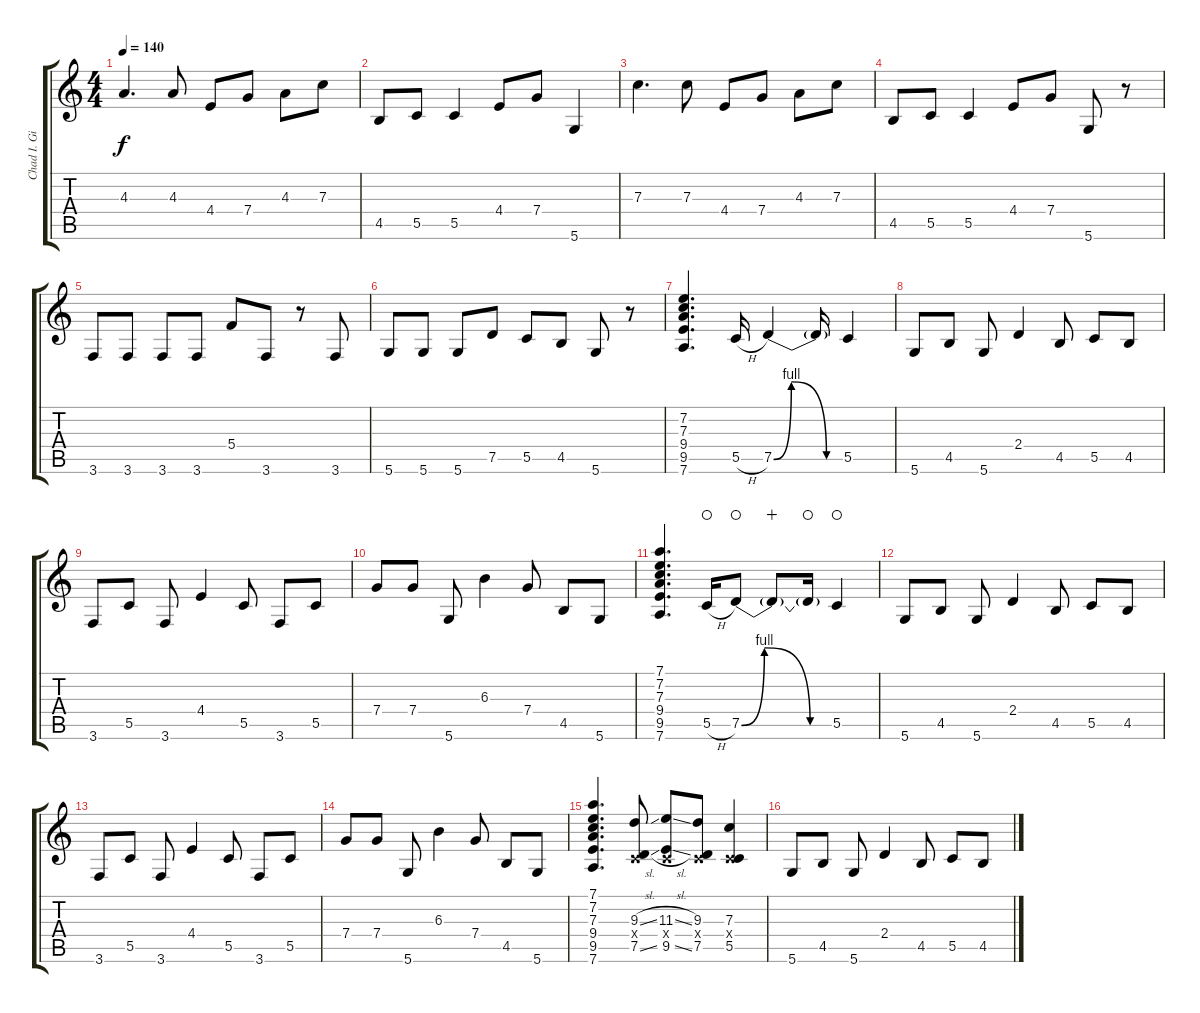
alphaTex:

\track ("Chad I. Ginsburg" "Chad I. Gi") {instrument distortionguitar}
\staff {score tabs}
\tuning (D4 A3 F3 C3 G2 D2) {hide}
\ts (4 4)
\tempo 140
\clef g2
\ks c
4.3.4{d dy f} 4.3.8 4.4.8 7.4.8 4.3.8 7.3.8 |
4.5.8 5.5.8 5.5.4 4.4.8 7.4.8 5.6.4 |
7.3.4{d} 7.3.8 4.4.8 7.4.8 4.3.8 7.3.8 |
4.5.8 5.5.8 5.5.4 4.4.8 7.4.8 5.6.8 r.8 |
3.6.8 3.6.8 3.6.8 3.6.8 5.4.8 3.6.8 r.8 3.6.8 |
5.6.8 5.6.8 5.6.8 7.5.8 5.5.8 4.5.8 5.6.8 r.8 |
(7.2 7.3 9.4 9.5 7.6).4{d volume 16 balance 8} 5.5{h}.16 7.5{be (custom 0 0 15 4 45 0 60 0)}.4 7.5{t}.16 5.5.4 |
5.6.8 4.5.8 5.6.8 2.4.4 4.5.8 5.5.8 4.5.8 |
3.6.8 5.5.8 3.6.8 4.4.4 5.5.8 3.6.8 5.5.8 |
7.4.8 7.4.8 5.6.8 6.3.4 7.4.8 4.5.8 5.6.8 |
(7.1 7.2 7.3 9.4 9.5 7.6).4{d} 5.5{h}.16{waho} 7.5{be (custom 0 0 15 4 45 0 60 0)}.8{waho} 7.5{t}.8{wahc} 7.5{t}.16{waho} 5.5.4{waho} |
5.6.8 4.5.8 5.6.8 2.4.4 4.5.8 5.5.8 4.5.8 |
3.6.8 5.5.8 3.6.8 4.4.4 5.5.8 3.6.8 5.5.8 |
7.4.8 7.4.8 5.6.8 6.3.4 7.4.8 4.5.8 5.6.8 |
(7.1 7.2 7.3 9.4 9.5 7.6).4{d} (9.3{sl} 0.4{x} 7.5{sl}).8 (11.3{sl} 0.4{x} 9.5{sl}).8 (9.3 0.4{x} 7.5).8 (7.3 0.4{x} 5.5).4 |
5.6.8 4.5.8 5.6.8 2.4.4 4.5.8 5.5.8 4.5.8
